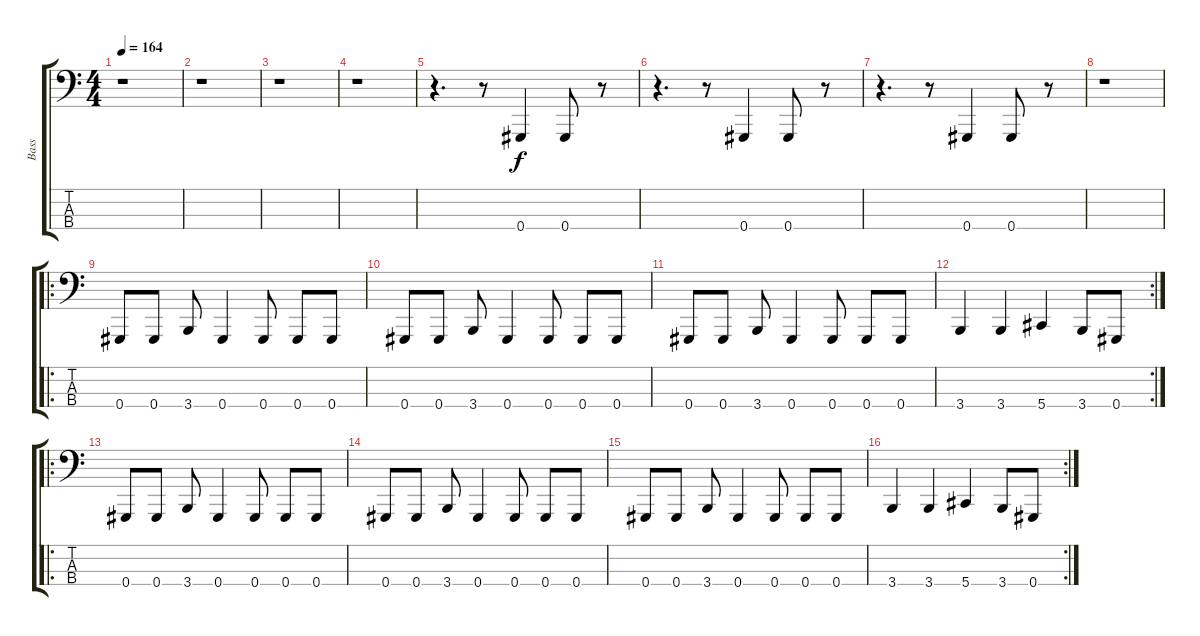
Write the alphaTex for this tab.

\track ("Bass" "Bass") {instrument electricbassfinger}
\staff {score tabs}
\tuning (Db2 Ab1 Eb1 Ab0) {hide}
\ts (4 4)
\tempo 164
\clef f4
\ks c
r.1{dy f} |
r.1 |
r.1 |
r.1 |
r.4{d} r.8 0.4.4 0.4.8 r.8 |
r.4{d} r.8 0.4.4 0.4.8 r.8 |
r.4{d} r.8 0.4.4 0.4.8 r.8 |
r.1 |
\ro
0.4.8 0.4.8 3.4.8 0.4.4 0.4.8 0.4.8 0.4.8 |
0.4.8 0.4.8 3.4.8 0.4.4 0.4.8 0.4.8 0.4.8 |
0.4.8 0.4.8 3.4.8 0.4.4 0.4.8 0.4.8 0.4.8 |
\rc 2
3.4.4 3.4.4 5.4.4 3.4.8 0.4.8 |
\ro
0.4.8 0.4.8 3.4.8 0.4.4 0.4.8 0.4.8 0.4.8 |
0.4.8 0.4.8 3.4.8 0.4.4 0.4.8 0.4.8 0.4.8 |
0.4.8 0.4.8 3.4.8 0.4.4 0.4.8 0.4.8 0.4.8 |
\rc 2
3.4.4 3.4.4 5.4.4 3.4.8 0.4.8
